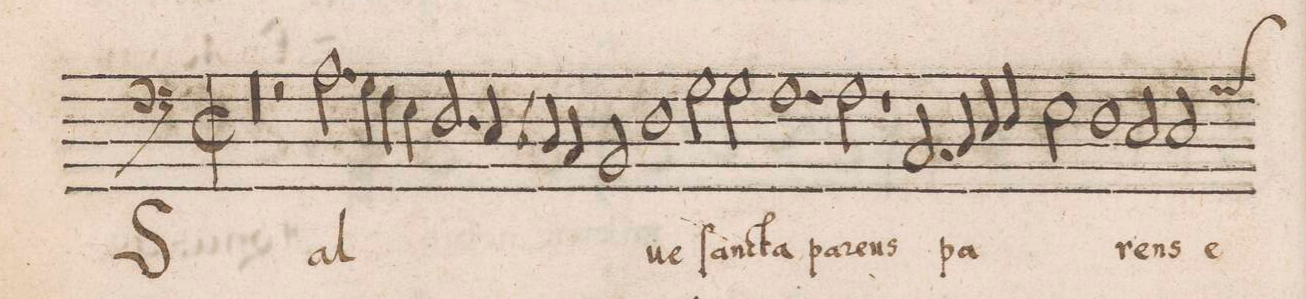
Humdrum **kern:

**kern	**text
*I"BASSVS	*
*clefF4	*
*k[]	*
*met(C|)	*
*M2/1	*
0r	.
=2	=2
0r	.
=3	=3
2r	.
2.A\	Sal-
4G\	.
4F\	.
4E\	.
=4	=4
2.D/	.
4C/	.
4BB-X/	.
4AA/	.
2GG/	.
=5	=5
1D	-ue
2G\	ſanc-
2G\	-ta
=6	=6
1.F	pa-
2F\	-rens
=7	=7
1r	.
2.AA/	pa-
4BB/	.
=8	=8
4C/	.
4D/	.
2E\	.
1D	.
=9	=9
2C/	-rens
*custos:G	*
2C/	e-
*-	*-
